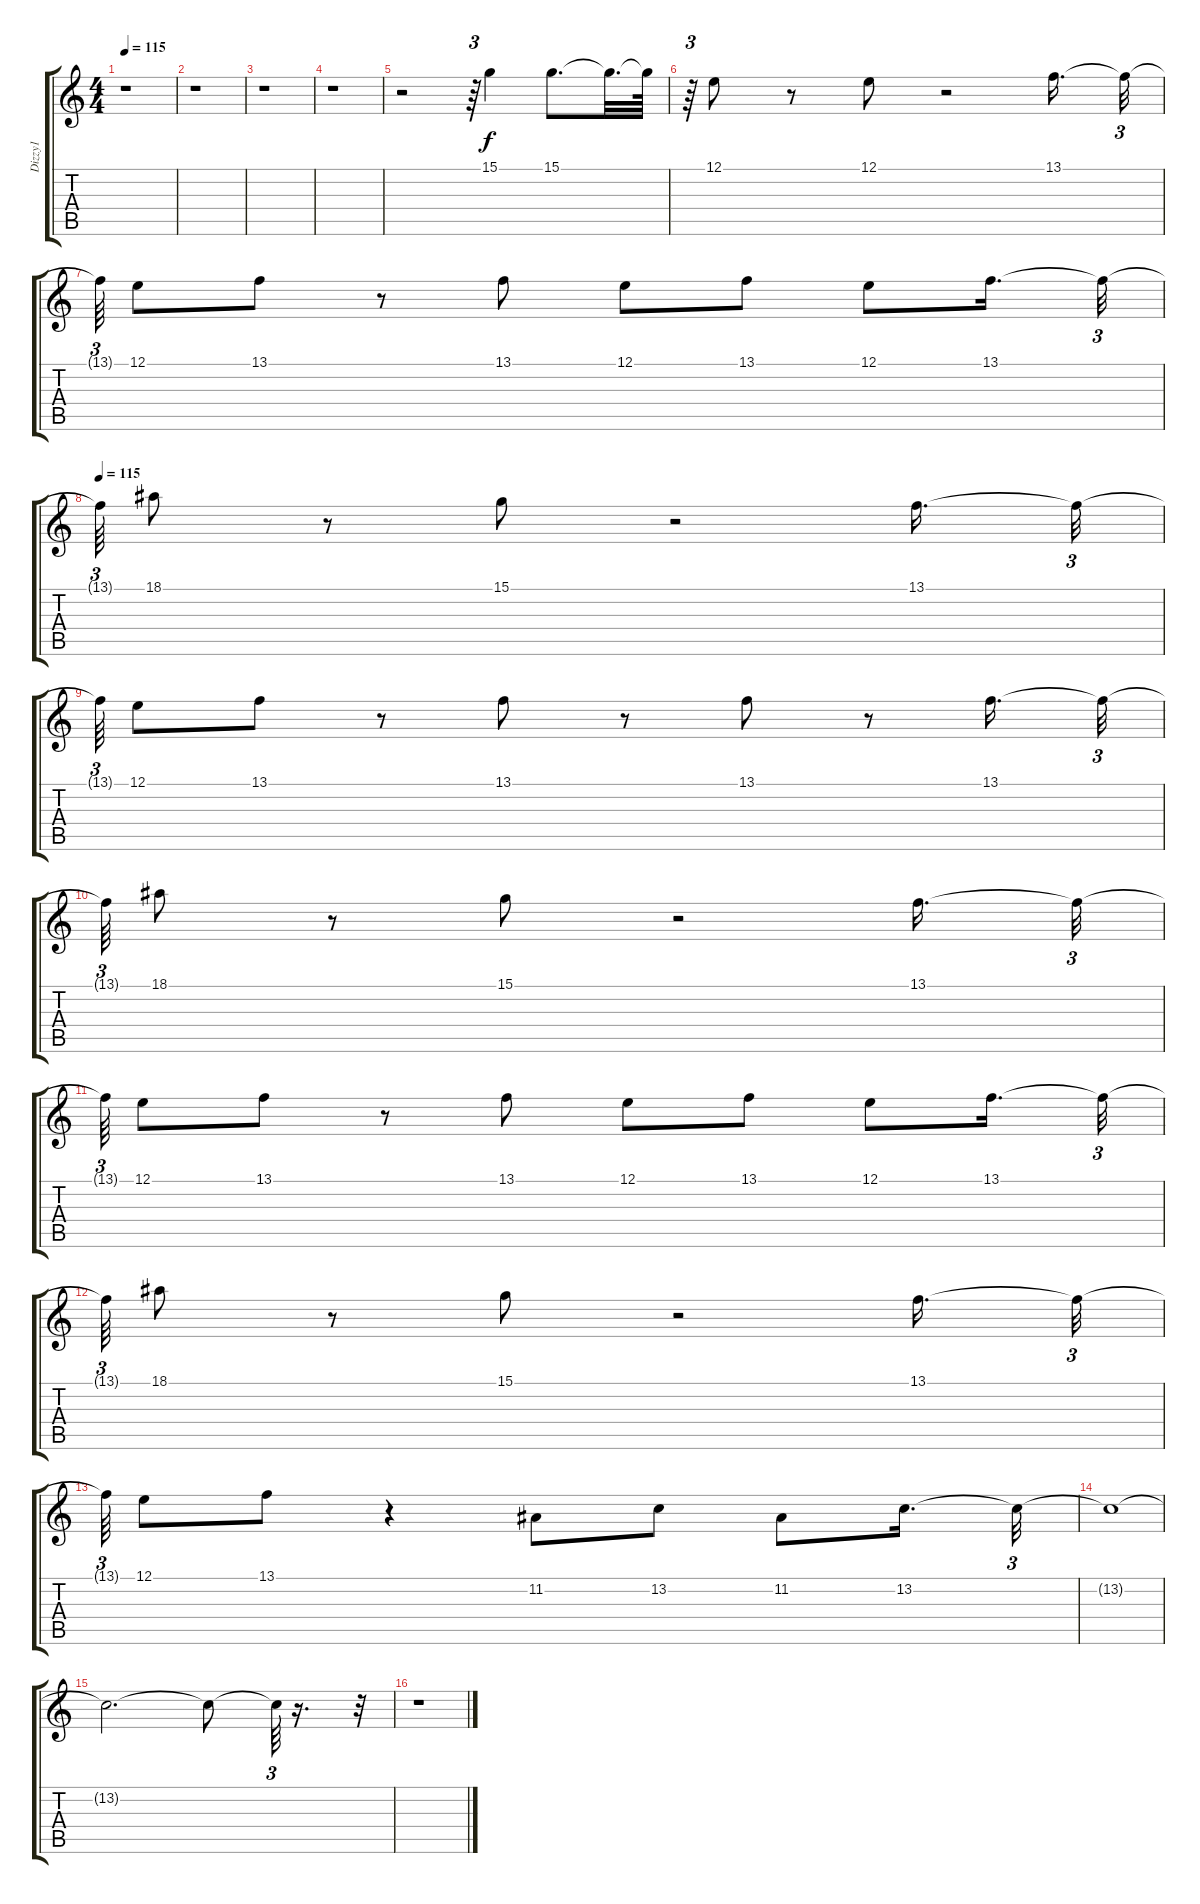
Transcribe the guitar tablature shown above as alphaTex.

\track ("Dizzy1" "Dizzy1") {instrument trumpet}
\staff {score tabs}
\tuning (E4 B3 G3 D3 A2 E2) {hide}
\ts (4 4)
\tempo 115
\clef g2
\ks c
r.1{dy f} |
r.1 |
r.1 |
r.1 |
r.2 r.64{tu (3 2)} 15.1.4 15.1.8{d} 15.1{t}.32{d} 15.1{t}.64 |
r.64{tu (3 2)} 12.1.8 r.8 12.1.8 r.2 13.1.16{d} 13.1{t}.32{tu (3 2)} |
13.1{t}.64{tu (3 2)} 12.1.8 13.1.8 r.8 13.1.8 12.1.8 13.1.8 12.1.8 13.1.16{d} 13.1{t}.32{tu (3 2)} |
\tempo 115
13.1{t}.64{tu (3 2)} 18.1.8 r.8 15.1.8 r.2 13.1.16{d} 13.1{t}.32{tu (3 2)} |
13.1{t}.64{tu (3 2)} 12.1.8 13.1.8 r.8 13.1.8 r.8 13.1.8 r.8 13.1.16{d} 13.1{t}.32{tu (3 2)} |
13.1{t}.64{tu (3 2)} 18.1.8 r.8 15.1.8 r.2 13.1.16{d} 13.1{t}.32{tu (3 2)} |
13.1{t}.64{tu (3 2)} 12.1.8 13.1.8 r.8 13.1.8 12.1.8 13.1.8 12.1.8 13.1.16{d} 13.1{t}.32{tu (3 2)} |
13.1{t}.64{tu (3 2)} 18.1.8 r.8 15.1.8 r.2 13.1.16{d} 13.1{t}.32{tu (3 2)} |
13.1{t}.64{tu (3 2)} 12.1.8 13.1.8 r.4 11.2.8 13.2.8 11.2.8 13.2.16{d} 13.2{t}.32{tu (3 2)} |
13.2{t}.1 |
13.2{t}.2{d} 13.2{t}.8 13.2{t}.64{tu (3 2)} r.16{d} r.32{tu (3 2)} |
r.1
